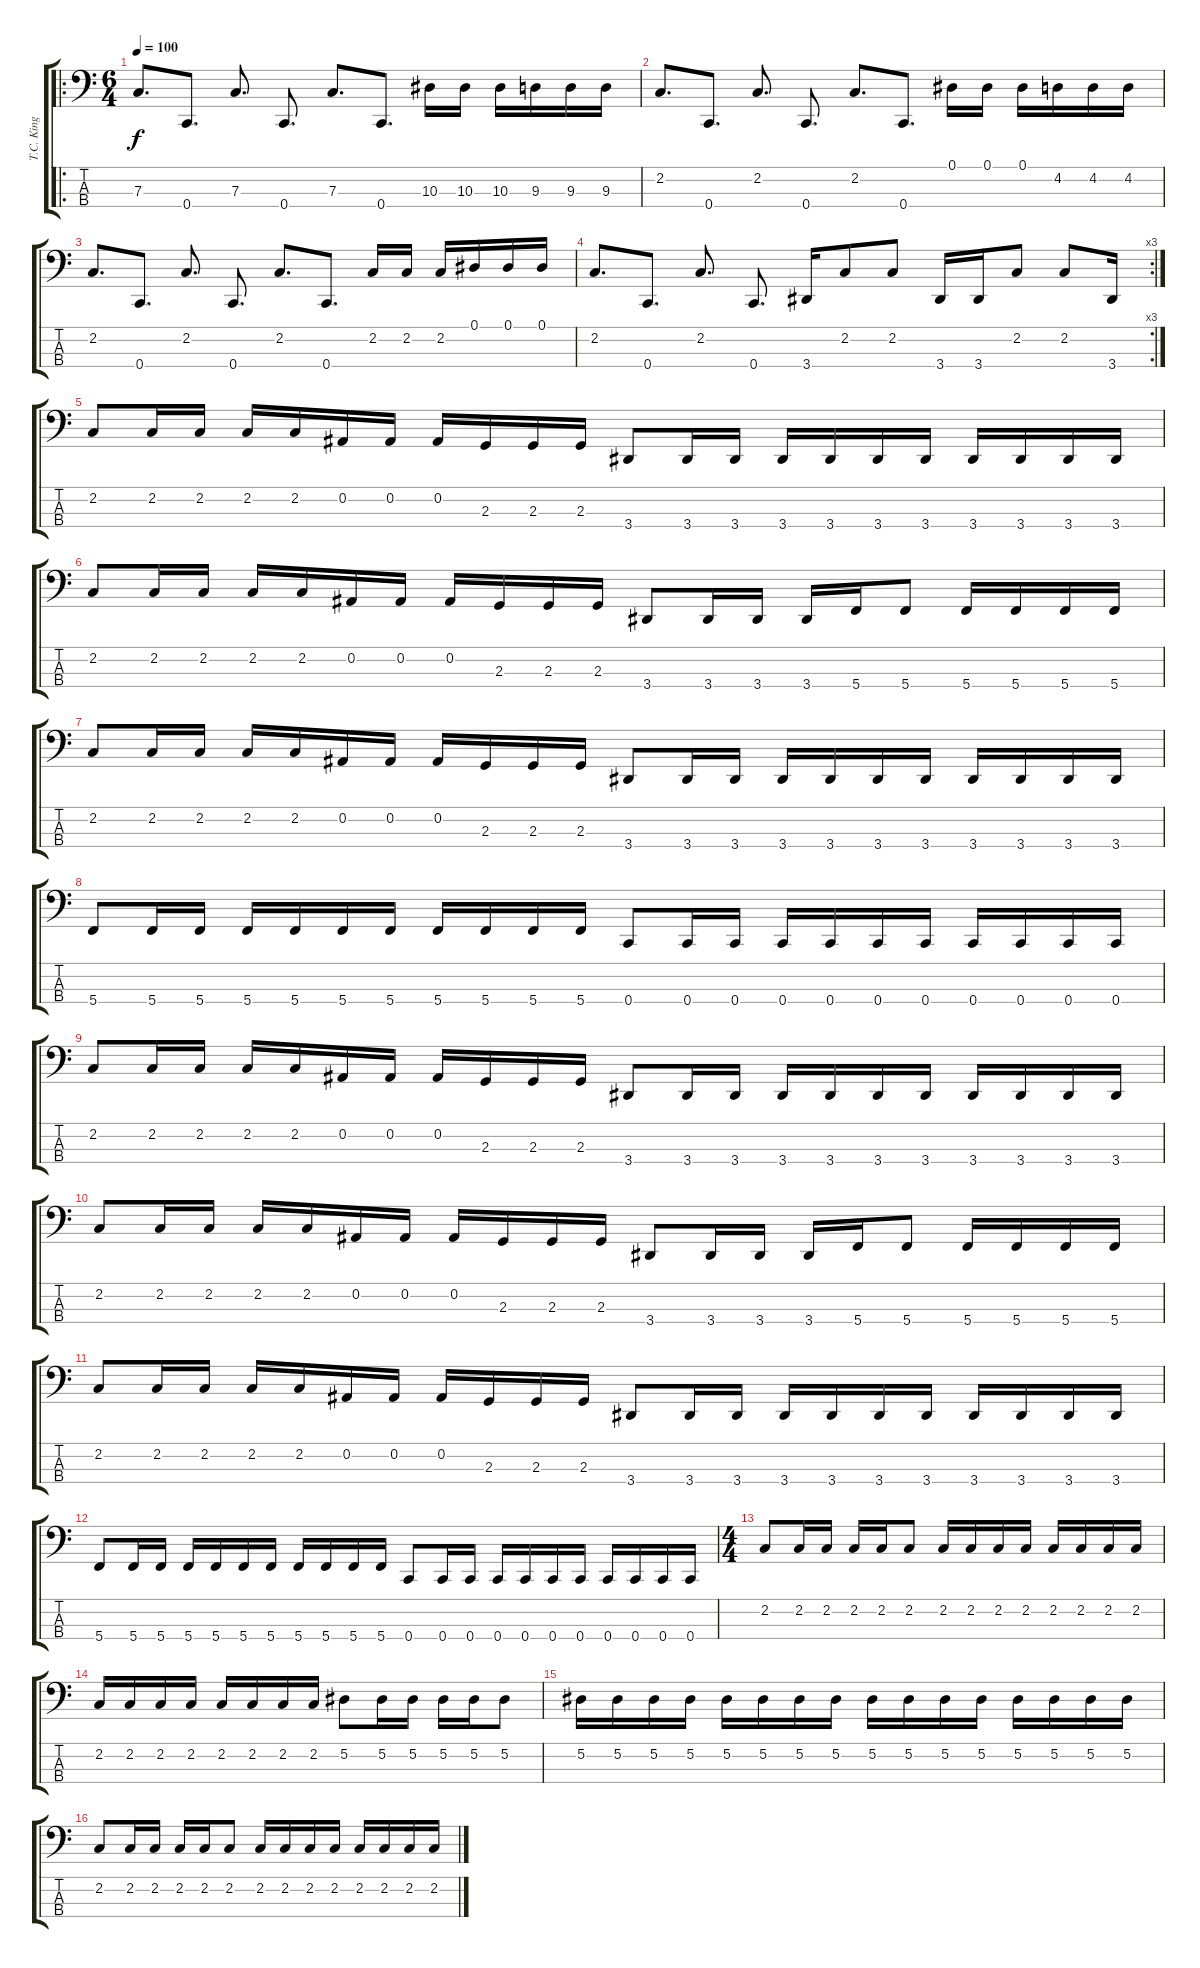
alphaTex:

\track ("T.C. King" "T.C. King") {instrument electricbasspick}
\staff {score tabs}
\tuning (Eb2 Bb1 F1 C1) {hide}
\ro
\ts (6 4)
\tempo 100
\clef f4
\ks c
7.3.8{d dy f} 0.4.8{d} 7.3.8{d} 0.4.8{d} 7.3.8{d} 0.4.8{d} 10.3.16 10.3.16 10.3.16 9.3.16 9.3.16 9.3.16 |
2.2.8{d} 0.4.8{d} 2.2.8{d} 0.4.8{d} 2.2.8{d} 0.4.8{d} 0.1.16 0.1.16 0.1.16 4.2.16 4.2.16 4.2.16 |
2.2.8{d} 0.4.8{d} 2.2.8{d} 0.4.8{d} 2.2.8{d} 0.4.8{d} 2.2.16 2.2.16 2.2.16 0.1.16 0.1.16 0.1.16 |
\rc 3
2.2.8{d} 0.4.8{d} 2.2.8{d} 0.4.8{d} 3.4.16 2.2.8 2.2.8 3.4.16 3.4.16 2.2.8 2.2.8 3.4.16 |
2.2.8 2.2.16 2.2.16 2.2.16 2.2.16 0.2.16 0.2.16 0.2.16 2.3.16 2.3.16 2.3.16 3.4.8 3.4.16 3.4.16 3.4.16 3.4.16 3.4.16 3.4.16 3.4.16 3.4.16 3.4.16 3.4.16 |
2.2.8 2.2.16 2.2.16 2.2.16 2.2.16 0.2.16 0.2.16 0.2.16 2.3.16 2.3.16 2.3.16 3.4.8 3.4.16 3.4.16 3.4.16 5.4.16 5.4.8 5.4.16 5.4.16 5.4.16 5.4.16 |
2.2.8 2.2.16 2.2.16 2.2.16 2.2.16 0.2.16 0.2.16 0.2.16 2.3.16 2.3.16 2.3.16 3.4.8 3.4.16 3.4.16 3.4.16 3.4.16 3.4.16 3.4.16 3.4.16 3.4.16 3.4.16 3.4.16 |
5.4.8 5.4.16 5.4.16 5.4.16 5.4.16 5.4.16 5.4.16 5.4.16 5.4.16 5.4.16 5.4.16 0.4.8 0.4.16 0.4.16 0.4.16 0.4.16 0.4.16 0.4.16 0.4.16 0.4.16 0.4.16 0.4.16 |
2.2.8 2.2.16 2.2.16 2.2.16 2.2.16 0.2.16 0.2.16 0.2.16 2.3.16 2.3.16 2.3.16 3.4.8 3.4.16 3.4.16 3.4.16 3.4.16 3.4.16 3.4.16 3.4.16 3.4.16 3.4.16 3.4.16 |
2.2.8 2.2.16 2.2.16 2.2.16 2.2.16 0.2.16 0.2.16 0.2.16 2.3.16 2.3.16 2.3.16 3.4.8 3.4.16 3.4.16 3.4.16 5.4.16 5.4.8 5.4.16 5.4.16 5.4.16 5.4.16 |
2.2.8 2.2.16 2.2.16 2.2.16 2.2.16 0.2.16 0.2.16 0.2.16 2.3.16 2.3.16 2.3.16 3.4.8 3.4.16 3.4.16 3.4.16 3.4.16 3.4.16 3.4.16 3.4.16 3.4.16 3.4.16 3.4.16 |
5.4.8 5.4.16 5.4.16 5.4.16 5.4.16 5.4.16 5.4.16 5.4.16 5.4.16 5.4.16 5.4.16 0.4.8 0.4.16 0.4.16 0.4.16 0.4.16 0.4.16 0.4.16 0.4.16 0.4.16 0.4.16 0.4.16 |
\ts (4 4)
2.2.8 2.2.16 2.2.16 2.2.16 2.2.16 2.2.8 2.2.16 2.2.16 2.2.16 2.2.16 2.2.16 2.2.16 2.2.16 2.2.16 |
2.2.16 2.2.16 2.2.16 2.2.16 2.2.16 2.2.16 2.2.16 2.2.16 5.2.8 5.2.16 5.2.16 5.2.16 5.2.16 5.2.8 |
5.2.16 5.2.16 5.2.16 5.2.16 5.2.16 5.2.16 5.2.16 5.2.16 5.2.16 5.2.16 5.2.16 5.2.16 5.2.16 5.2.16 5.2.16 5.2.16 |
2.2.8 2.2.16 2.2.16 2.2.16 2.2.16 2.2.8 2.2.16 2.2.16 2.2.16 2.2.16 2.2.16 2.2.16 2.2.16 2.2.16
